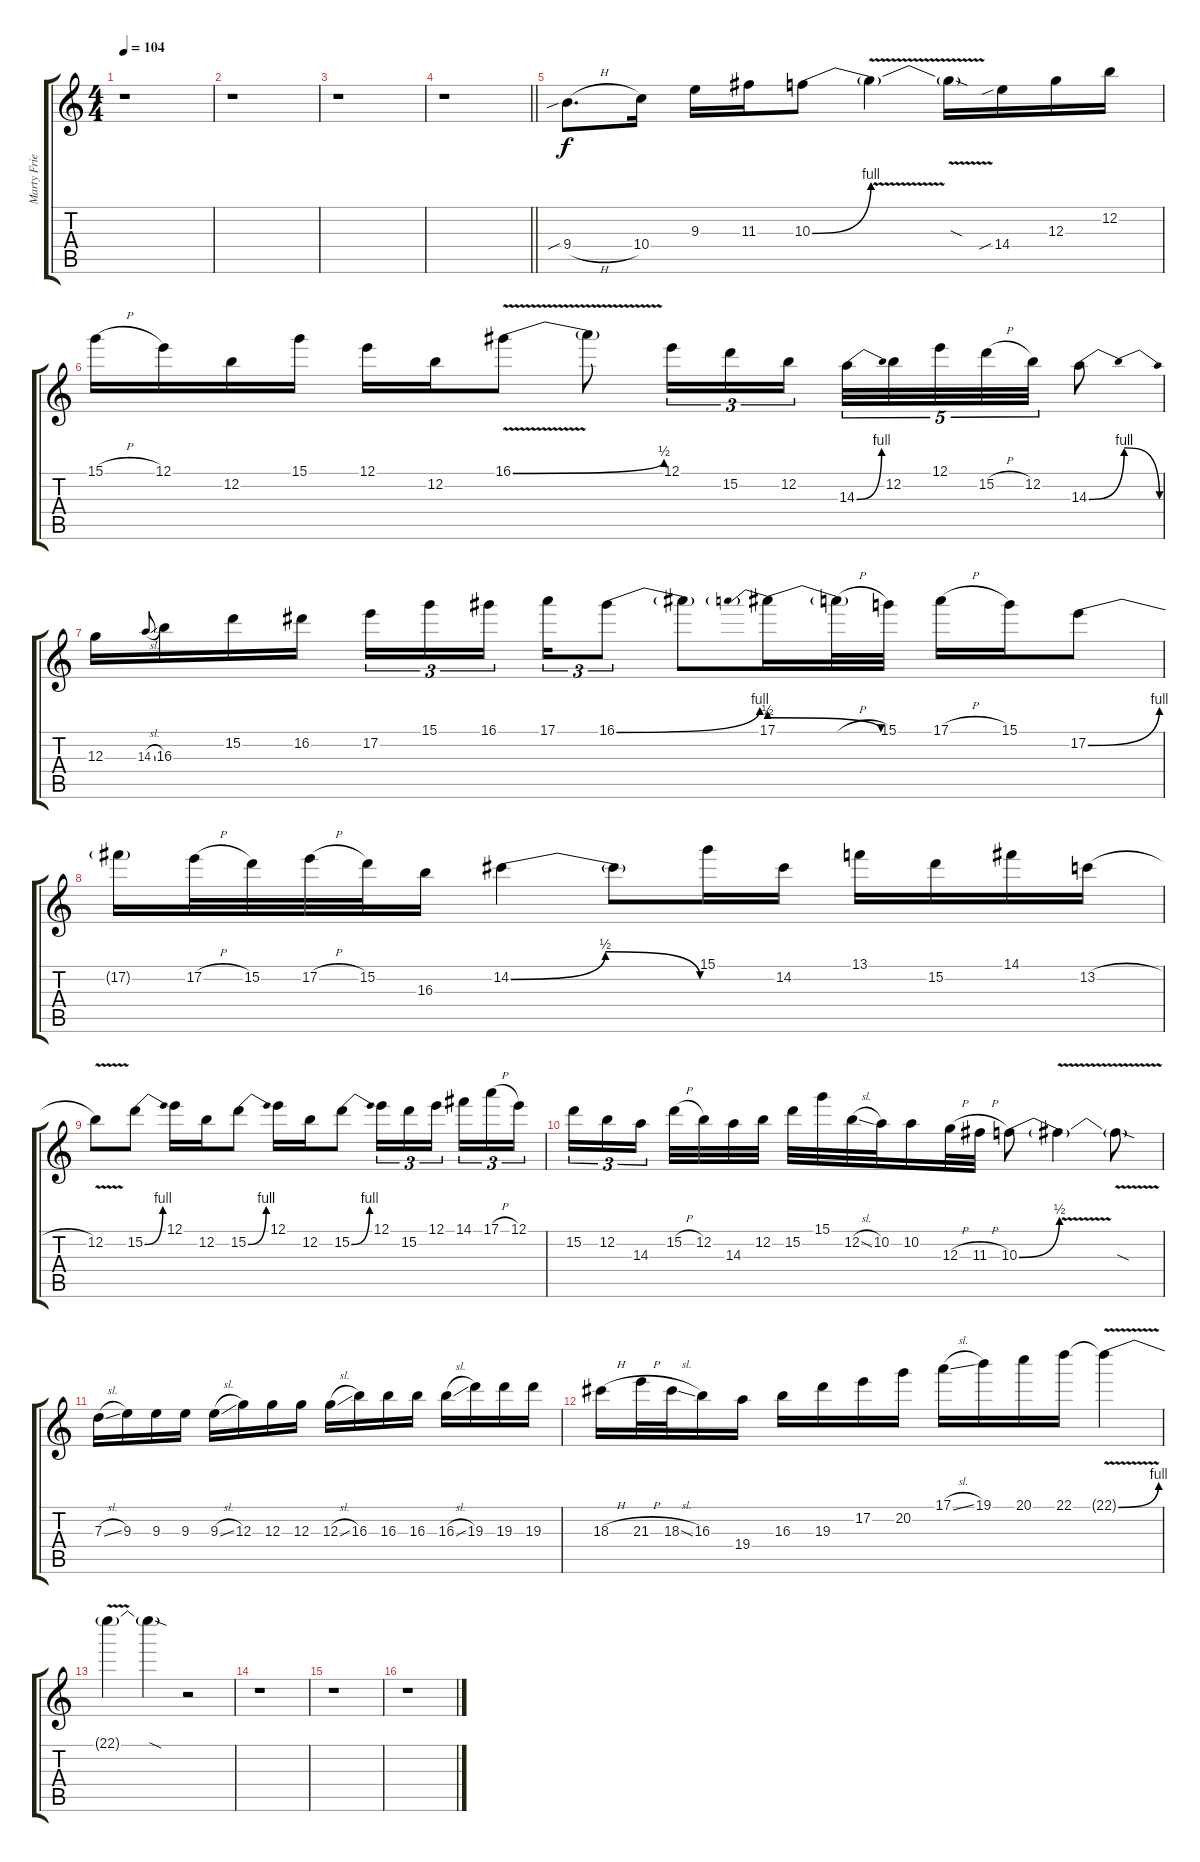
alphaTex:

\track ("Marty Friedman" "Marty Frie") {instrument distortionguitar}
\staff {score tabs}
\tuning (E4 B3 G3 D3 A2 E2) {hide}
\ts (4 4)
\tempo 104
\clef g2
\ks c
r.1{dy f instrument distortionguitar} |
r.1 |
r.1 |
\barLineRight lightlight
r.1 |
9.4{sib h}.8{d} 10.4.16 9.3.16 11.3.16 10.3{be (bend 0 0 60 4)}.8 10.3{v t}.4 10.3{sod t}.16 14.4{sib}.16 12.3.16 12.2.16 |
15.1{h}.16 12.1.16 12.2.16 15.1.16 12.1.16 12.2.16 16.1{be (bend 0 0 60 2) v}.8 16.1{t}.8 12.1.16{tu (3 2)} 15.2.16{tu (3 2)} 12.2.16{tu (3 2)} 14.3{be (bend 0 0 60 4)}.32{tu (5 4)} 12.2.32{tu (5 4)} 12.1.32{tu (5 4)} 15.2{h}.32{tu (5 4)} 12.2.32{tu (5 4)} 14.3{be (bendrelease 0 0 29 4 29 4 60 0)}.8 |
12.3.16 14.3{sl}.8{gr onbeat} 16.3.16 15.2.16 16.2.16 17.2.16{tu (3 2)} 15.1.16{tu (3 2)} 16.1.16{tu (3 2) beam splitsecondary} 17.1.16{tu (3 2)} 16.1{be (bend 0 0 60 4)}.8{tu (3 2)} 16.1{t}.8 17.1{be (prebendrelease 0 2 60 0)}.16 17.1{h t}.32 15.1.32 17.1{h}.16 15.1.16 17.2{be (bend 0 0 60 4)}.8 |
17.2{t}.16 17.2{h}.32 15.2.32 17.2{h}.32 15.2.32 16.3.16 14.2{be (bendrelease 0 0 15 2 45 2 60 0)}.4 14.2{t}.8 15.1.16 14.2.16 13.1.16 15.2.16 14.1.16 13.2{h}.16 |
12.2{v}.8 15.2{be (bend 0 0 60 4)}.8 12.1.16 12.2.16 15.2{be (bend 0 0 60 4)}.8 12.1.16 12.2.16 15.2{be (bend 0 0 60 4)}.8 12.1.16{tu (3 2)} 15.2.16{tu (3 2)} 12.1.16{tu (3 2) beam splitsecondary} 14.1.16{tu (3 2)} 17.1{h}.16{tu (3 2)} 12.1.16{tu (3 2)} |
15.2.16{tu (3 2)} 12.2.16{tu (3 2)} 14.3.16{tu (3 2) beam splitsecondary} 15.2{h}.32 12.2.32 14.3.32 12.2.32 15.2.32 15.1.32 12.2{sl}.32 10.2.32 10.2.16 12.3{h}.32 11.3{h}.32 10.3{be (bend 0 0 60 2)}.8 10.3{v t}.4 10.3{sod t}.8 |
7.3{sl}.16 9.3.16 9.3.16 9.3.16 9.3{sl}.16 12.3.16 12.3.16 12.3.16 12.3{sl}.16 16.3.16 16.3.16 16.3.16 16.3{sl}.16 19.3.16 19.3.16 19.3.16 |
18.3{h}.16 21.3{h}.32 18.3{sl}.32 16.3.16 19.4.16 16.3.16 19.3.16 17.2.16 20.2.16 17.1{sl}.16 19.1.16 20.1.16 22.1.16 22.1{be (bend 0 0 60 4) v t}.4 |
22.1{t}.4 22.1{sod t}.4 r.2 |
r.1 |
r.1 |
r.1
